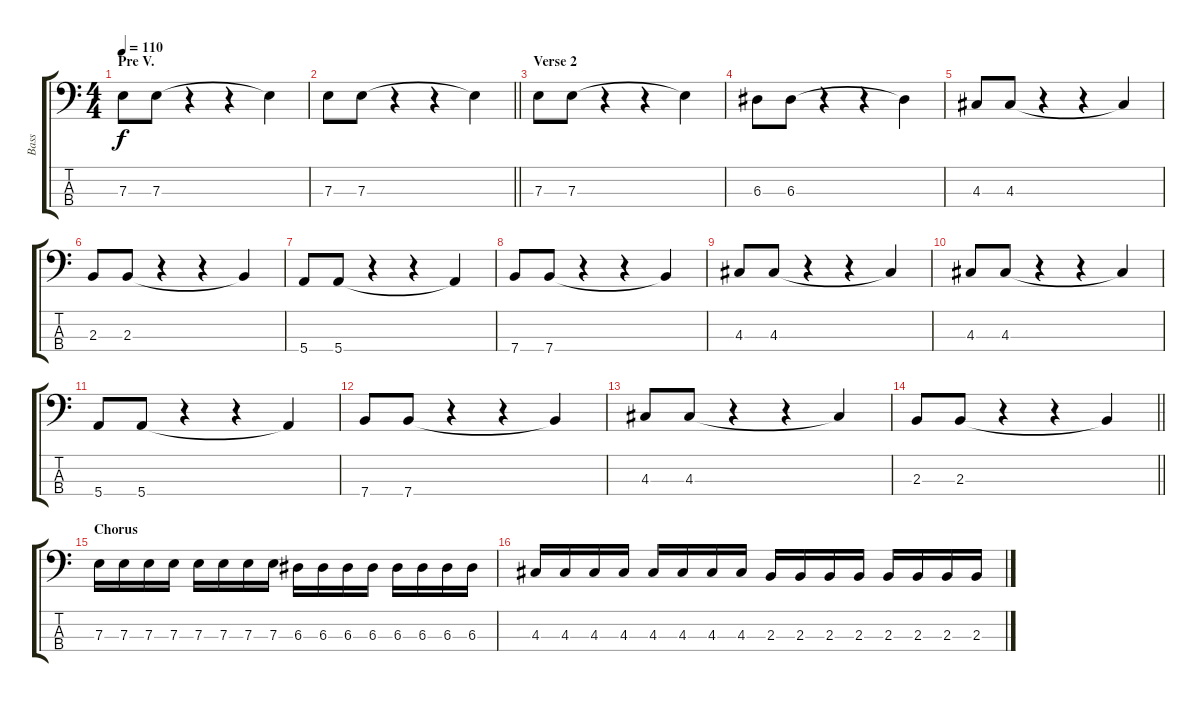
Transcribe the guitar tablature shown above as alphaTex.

\track ("Bass" "Bass") {instrument electricbasspick}
\staff {score tabs}
\tuning (G2 D2 A1 E1) {hide}
\ts (4 4)
\section ("" "Pre V.")
\tempo 110
\clef f4
\ks c
7.3.8{dy f} 7.3.8 r.4 r.4 7.3{t}.4 |
\barLineRight lightlight
7.3.8 7.3.8 r.4 r.4 7.3{t}.4 |
\section ("" "Verse 2")
7.3.8 7.3.8 r.4 r.4 7.3{t}.4 |
6.3.8 6.3.8 r.4 r.4 6.3{t}.4 |
4.3.8 4.3.8 r.4 r.4 4.3{t}.4 |
2.3.8 2.3.8 r.4 r.4 2.3{t}.4 |
5.4.8 5.4.8 r.4 r.4 5.4{t}.4 |
7.4.8 7.4.8 r.4 r.4 7.4{t}.4 |
4.3.8 4.3.8 r.4 r.4 4.3{t}.4 |
4.3.8 4.3.8 r.4 r.4 4.3{t}.4 |
5.4.8 5.4.8 r.4 r.4 5.4{t}.4 |
7.4.8 7.4.8 r.4 r.4 7.4{t}.4 |
4.3.8 4.3.8 r.4 r.4 4.3{t}.4 |
\barLineRight lightlight
2.3.8 2.3.8 r.4 r.4 2.3{t}.4 |
\section ("" "Chorus")
7.3.16 7.3.16 7.3.16 7.3.16 7.3.16 7.3.16 7.3.16 7.3.16 6.3.16 6.3.16 6.3.16 6.3.16 6.3.16 6.3.16 6.3.16 6.3.16 |
4.3.16 4.3.16 4.3.16 4.3.16 4.3.16 4.3.16 4.3.16 4.3.16 2.3.16 2.3.16 2.3.16 2.3.16 2.3.16 2.3.16 2.3.16 2.3.16
